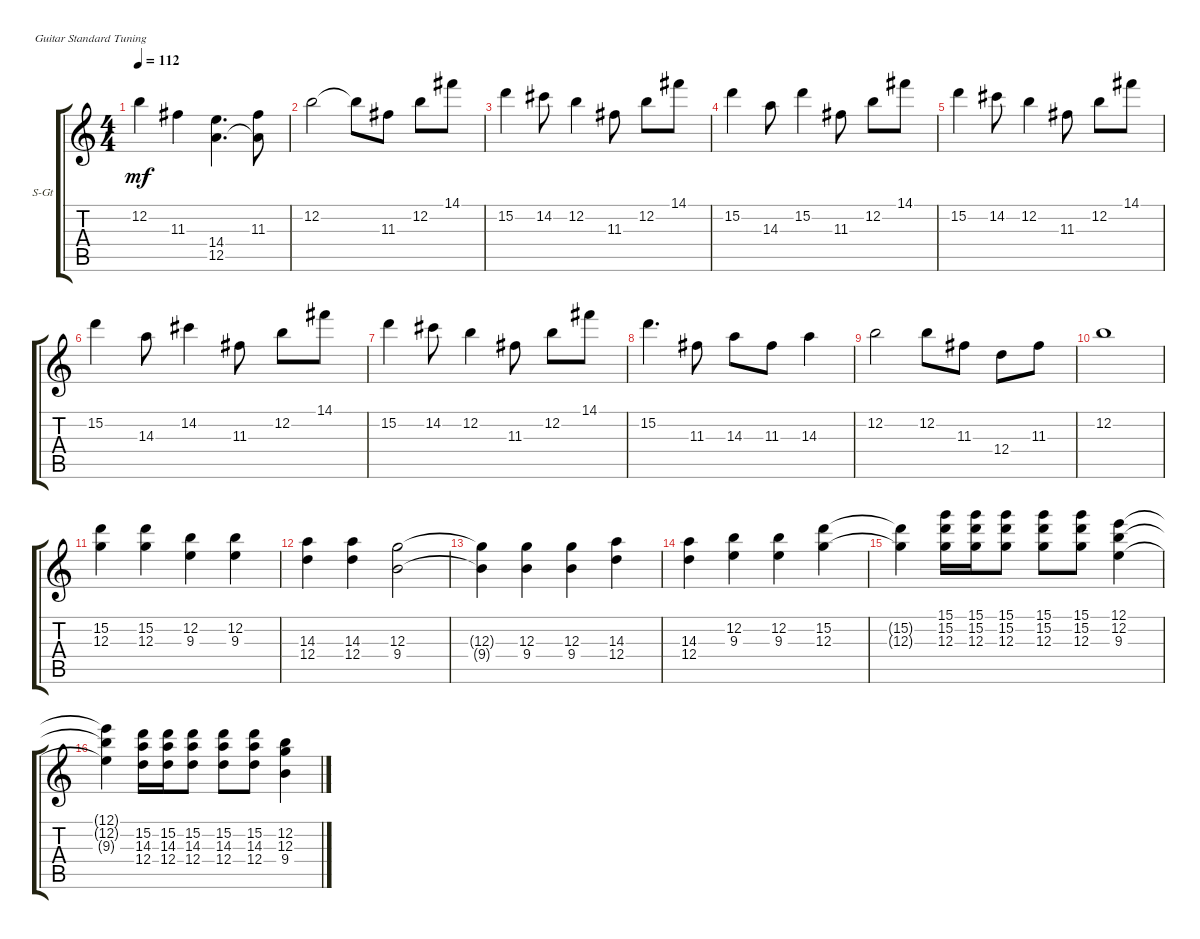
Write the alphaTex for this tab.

\defaultSystemsLayout 4
\bracketExtendMode groupsimilarinstruments
\firstSystemTrackNameOrientation horizontal
\otherSystemsTrackNameOrientation horizontal
\track ("Steel Guitar" "S-Gt") {instrument acousticguitarsteel}
\staff {score tabs}
\tuning (E4 B3 G3 D3 A2 E2)
\ts (4 4)
\tempo 112
\clef g2
\ks c
12.2.4{dy mf} 11.3.4 (12.5 14.4).4{d} (11.3 12.5{t}).8 |
12.2.2 12.2{t}.8 11.3.8 12.2.8 14.1.8 |
15.2.4 14.2.8 12.2.4 11.3.8 12.2.8 14.1.8 |
15.2.4 14.3.8 15.2.4 11.3.8 12.2.8 14.1.8 |
15.2.4 14.2.8 12.2.4 11.3.8 12.2.8 14.1.8 |
15.2.4 14.3.8 14.2.4 11.3.8 12.2.8 14.1.8 |
15.2.4 14.2.8 12.2.4 11.3.8 12.2.8 14.1.8 |
15.2.4{d} 11.3.8 14.3.8 11.3.8 14.3.4 |
12.2.2 12.2.8 11.3.8 12.4.8 11.3.8 |
12.2.1 |
(15.2 12.3).4 (15.2 12.3).4 (12.2 9.3).4 (12.2 9.3).4 |
(14.3 12.4).4 (14.3 12.4).4 (12.3 9.4).2 |
(12.3{t} 9.4{t}).4 (12.3 9.4).4 (12.3 9.4).4 (14.3 12.4).4 |
(14.3 12.4).4 (12.2 9.3).4 (12.2 9.3).4 (15.2 12.3).4 |
(15.2{t} 12.3{t}).4 (15.2 12.3 15.1).16 (15.2 12.3 15.1).16 (15.2 12.3 15.1).8 (15.2 12.3 15.1).8 (15.2 12.3 15.1).8 (12.2 9.3 12.1).4 |
(12.2{t} 9.3{t} 12.1{t}).4 (14.3 12.4 15.2).16 (14.3 12.4 15.2).16 (14.3 12.4 15.2).8 (14.3 12.4 15.2).8 (14.3 12.4 15.2).8 (12.3 9.4 12.2).4
